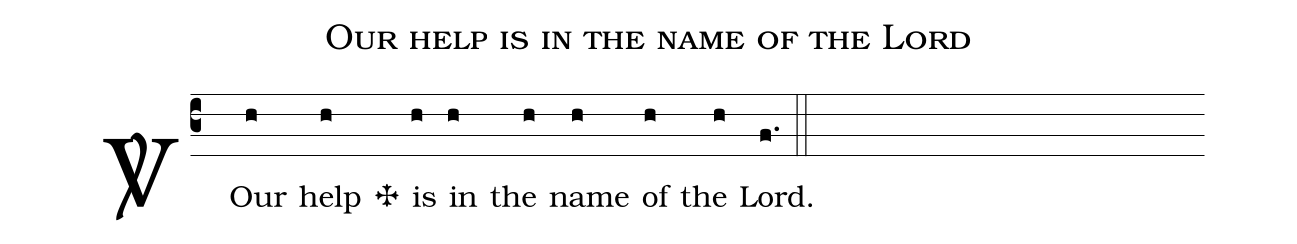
name: Our help is in the name of the Lord;
%%
(c3) <sp>V/</sp>(//) Our(h) help(h) <v>\grealtcross</v>() is(h) in(h) the(h) name(h) of(h) the(h) Lord.(f.) (::)
